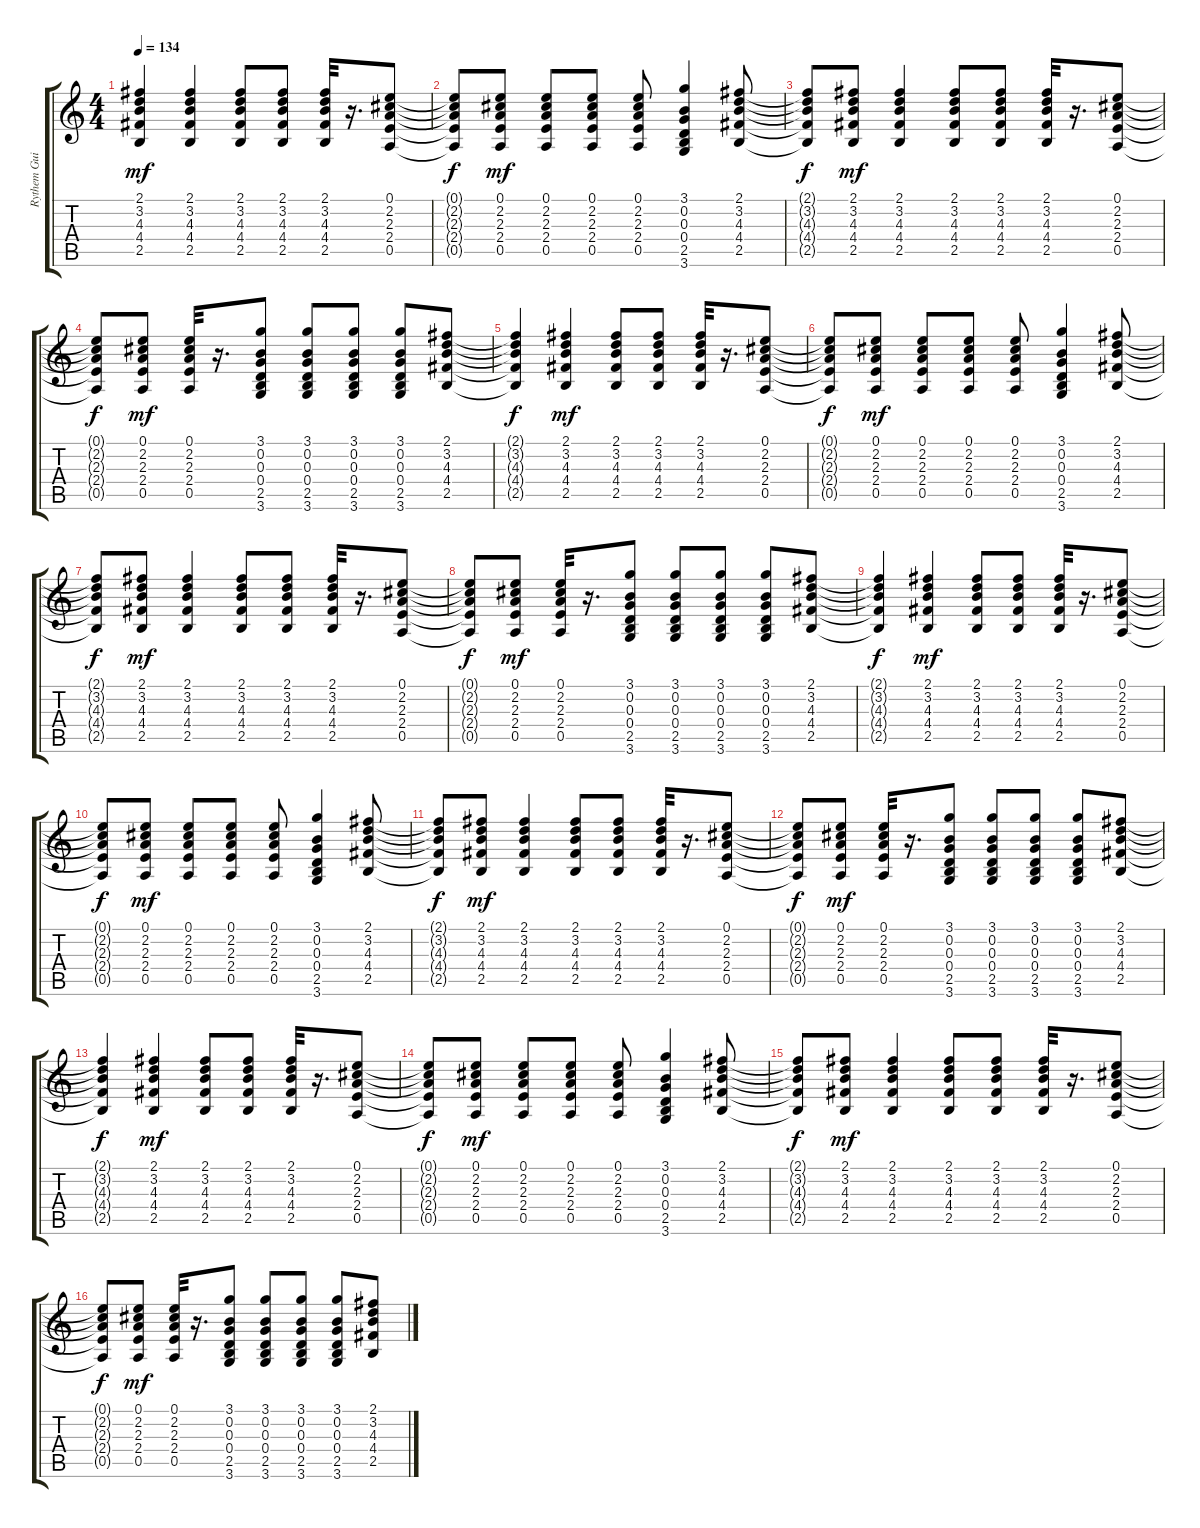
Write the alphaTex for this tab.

\track ("Rythem Guitar" "Rythem Gui") {instrument acousticguitarsteel}
\staff {score tabs}
\tuning (E4 B3 G3 D3 A2 E2) {hide}
\ts (4 4)
\tempo 134
\clef g2
\ks c
(2.1 3.2 4.3 4.4 2.5).4{dy mf instrument acousticguitarsteel} (2.1 3.2 4.3 4.4 2.5).4 (2.1 3.2 4.3 4.4 2.5).8 (2.1 3.2 4.3 4.4 2.5).8 (2.1 3.2 4.3 4.4 2.5).32 r.16{d} (0.1 2.2 2.3 2.4 0.5).8 |
(0.1{t} 2.2{t} 2.3{t} 2.4{t} 0.5{t}).8{dy f} (0.1 2.2 2.3 2.4 0.5).8{dy mf} (0.1 2.2 2.3 2.4 0.5).8 (0.1 2.2 2.3 2.4 0.5).8 (0.1 2.2 2.3 2.4 0.5).8 (3.1 0.2 0.3 0.4 2.5 3.6).4 (2.1 3.2 4.3 4.4 2.5).8 |
(2.1{t} 3.2{t} 4.3{t} 4.4{t} 2.5{t}).8{dy f} (2.1 3.2 4.3 4.4 2.5).8{dy mf} (2.1 3.2 4.3 4.4 2.5).4 (2.1 3.2 4.3 4.4 2.5).8 (2.1 3.2 4.3 4.4 2.5).8 (2.1 3.2 4.3 4.4 2.5).32 r.16{d} (0.1 2.2 2.3 2.4 0.5).8 |
(0.1{t} 2.2{t} 2.3{t} 2.4{t} 0.5{t}).8{dy f} (0.1 2.2 2.3 2.4 0.5).8{dy mf} (0.1 2.2 2.3 2.4 0.5).32 r.16{d} (3.1 0.2 0.3 0.4 2.5 3.6).8 (3.1 0.2 0.3 0.4 2.5 3.6).8 (3.1 0.2 0.3 0.4 2.5 3.6).8 (3.1 0.2 0.3 0.4 2.5 3.6).8 (2.1 3.2 4.3 4.4 2.5).8 |
(2.1{t} 3.2{t} 4.3{t} 4.4{t} 2.5{t}).4{dy f} (2.1 3.2 4.3 4.4 2.5).4{dy mf} (2.1 3.2 4.3 4.4 2.5).8 (2.1 3.2 4.3 4.4 2.5).8 (2.1 3.2 4.3 4.4 2.5).32 r.16{d} (0.1 2.2 2.3 2.4 0.5).8 |
(0.1{t} 2.2{t} 2.3{t} 2.4{t} 0.5{t}).8{dy f} (0.1 2.2 2.3 2.4 0.5).8{dy mf} (0.1 2.2 2.3 2.4 0.5).8 (0.1 2.2 2.3 2.4 0.5).8 (0.1 2.2 2.3 2.4 0.5).8 (3.1 0.2 0.3 0.4 2.5 3.6).4 (2.1 3.2 4.3 4.4 2.5).8 |
(2.1{t} 3.2{t} 4.3{t} 4.4{t} 2.5{t}).8{dy f} (2.1 3.2 4.3 4.4 2.5).8{dy mf} (2.1 3.2 4.3 4.4 2.5).4 (2.1 3.2 4.3 4.4 2.5).8 (2.1 3.2 4.3 4.4 2.5).8 (2.1 3.2 4.3 4.4 2.5).32 r.16{d} (0.1 2.2 2.3 2.4 0.5).8 |
(0.1{t} 2.2{t} 2.3{t} 2.4{t} 0.5{t}).8{dy f} (0.1 2.2 2.3 2.4 0.5).8{dy mf} (0.1 2.2 2.3 2.4 0.5).32 r.16{d} (3.1 0.2 0.3 0.4 2.5 3.6).8 (3.1 0.2 0.3 0.4 2.5 3.6).8 (3.1 0.2 0.3 0.4 2.5 3.6).8 (3.1 0.2 0.3 0.4 2.5 3.6).8 (2.1 3.2 4.3 4.4 2.5).8 |
(2.1{t} 3.2{t} 4.3{t} 4.4{t} 2.5{t}).4{dy f} (2.1 3.2 4.3 4.4 2.5).4{dy mf} (2.1 3.2 4.3 4.4 2.5).8 (2.1 3.2 4.3 4.4 2.5).8 (2.1 3.2 4.3 4.4 2.5).32 r.16{d} (0.1 2.2 2.3 2.4 0.5).8 |
(0.1{t} 2.2{t} 2.3{t} 2.4{t} 0.5{t}).8{dy f} (0.1 2.2 2.3 2.4 0.5).8{dy mf} (0.1 2.2 2.3 2.4 0.5).8 (0.1 2.2 2.3 2.4 0.5).8 (0.1 2.2 2.3 2.4 0.5).8 (3.1 0.2 0.3 0.4 2.5 3.6).4 (2.1 3.2 4.3 4.4 2.5).8 |
(2.1{t} 3.2{t} 4.3{t} 4.4{t} 2.5{t}).8{dy f} (2.1 3.2 4.3 4.4 2.5).8{dy mf} (2.1 3.2 4.3 4.4 2.5).4 (2.1 3.2 4.3 4.4 2.5).8 (2.1 3.2 4.3 4.4 2.5).8 (2.1 3.2 4.3 4.4 2.5).32 r.16{d} (0.1 2.2 2.3 2.4 0.5).8 |
(0.1{t} 2.2{t} 2.3{t} 2.4{t} 0.5{t}).8{dy f} (0.1 2.2 2.3 2.4 0.5).8{dy mf} (0.1 2.2 2.3 2.4 0.5).32 r.16{d} (3.1 0.2 0.3 0.4 2.5 3.6).8 (3.1 0.2 0.3 0.4 2.5 3.6).8 (3.1 0.2 0.3 0.4 2.5 3.6).8 (3.1 0.2 0.3 0.4 2.5 3.6).8 (2.1 3.2 4.3 4.4 2.5).8 |
(2.1{t} 3.2{t} 4.3{t} 4.4{t} 2.5{t}).4{dy f} (2.1 3.2 4.3 4.4 2.5).4{dy mf} (2.1 3.2 4.3 4.4 2.5).8 (2.1 3.2 4.3 4.4 2.5).8 (2.1 3.2 4.3 4.4 2.5).32 r.16{d} (0.1 2.2 2.3 2.4 0.5).8 |
(0.1{t} 2.2{t} 2.3{t} 2.4{t} 0.5{t}).8{dy f} (0.1 2.2 2.3 2.4 0.5).8{dy mf} (0.1 2.2 2.3 2.4 0.5).8 (0.1 2.2 2.3 2.4 0.5).8 (0.1 2.2 2.3 2.4 0.5).8 (3.1 0.2 0.3 0.4 2.5 3.6).4 (2.1 3.2 4.3 4.4 2.5).8 |
(2.1{t} 3.2{t} 4.3{t} 4.4{t} 2.5{t}).8{dy f} (2.1 3.2 4.3 4.4 2.5).8{dy mf} (2.1 3.2 4.3 4.4 2.5).4 (2.1 3.2 4.3 4.4 2.5).8 (2.1 3.2 4.3 4.4 2.5).8 (2.1 3.2 4.3 4.4 2.5).32 r.16{d} (0.1 2.2 2.3 2.4 0.5).8 |
(0.1{t} 2.2{t} 2.3{t} 2.4{t} 0.5{t}).8{dy f} (0.1 2.2 2.3 2.4 0.5).8{dy mf} (0.1 2.2 2.3 2.4 0.5).32 r.16{d} (3.1 0.2 0.3 0.4 2.5 3.6).8 (3.1 0.2 0.3 0.4 2.5 3.6).8 (3.1 0.2 0.3 0.4 2.5 3.6).8 (3.1 0.2 0.3 0.4 2.5 3.6).8 (2.1 3.2 4.3 4.4 2.5).8
